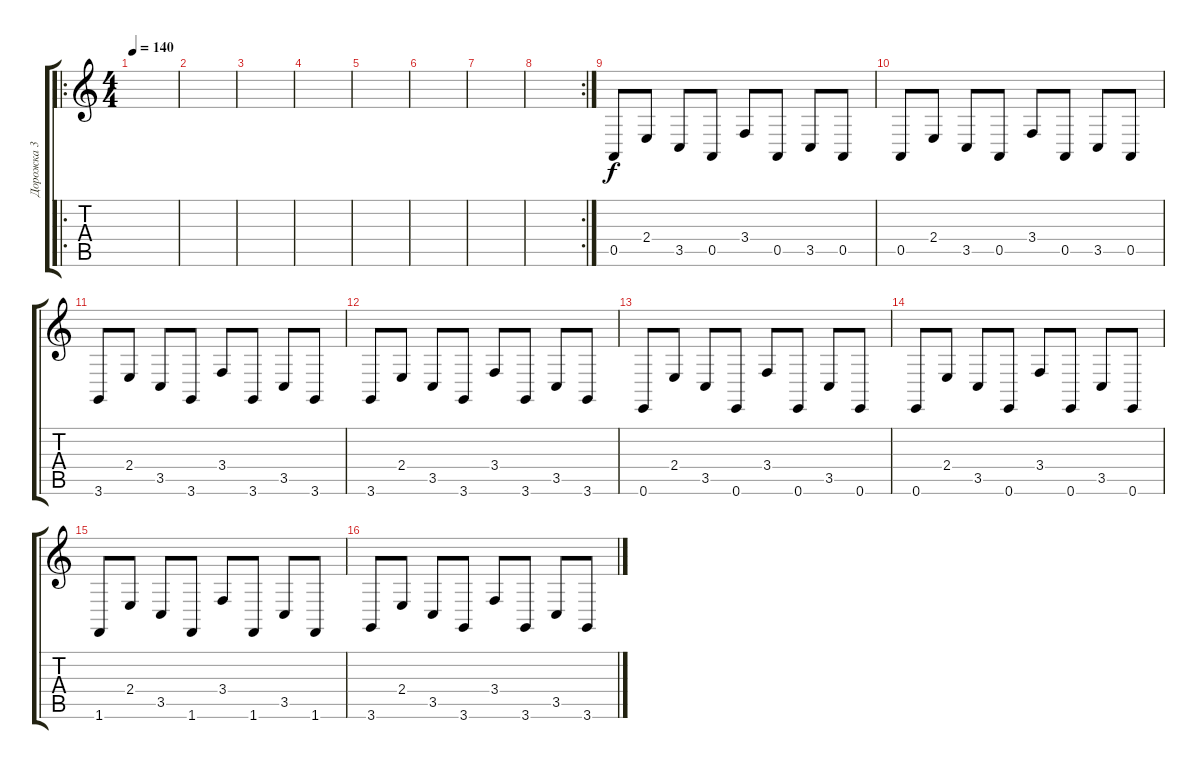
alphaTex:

\track ("Дорожка 3" "Дорожка 3") {instrument honkytonkpiano}
\staff {score tabs}
\tuning (E4 B3 G3 D3 A2 E2) {hide}
\ro
\ts (4 4)
\tempo 140
\clef g2
\ks c
|
|
|
|
|
|
|
\rc 2
|
0.5.8 2.4.8 3.5.8 0.5.8 3.4.8 0.5.8 3.5.8 0.5.8 |
0.5.8 2.4.8 3.5.8 0.5.8 3.4.8 0.5.8 3.5.8 0.5.8 |
3.6.8 2.4.8 3.5.8 3.6.8 3.4.8 3.6.8 3.5.8 3.6.8 |
3.6.8 2.4.8 3.5.8 3.6.8 3.4.8 3.6.8 3.5.8 3.6.8 |
0.6.8 2.4.8 3.5.8 0.6.8 3.4.8 0.6.8 3.5.8 0.6.8 |
0.6.8 2.4.8 3.5.8 0.6.8 3.4.8 0.6.8 3.5.8 0.6.8 |
1.6.8 2.4.8 3.5.8 1.6.8 3.4.8 1.6.8 3.5.8 1.6.8 |
3.6.8 2.4.8 3.5.8 3.6.8 3.4.8 3.6.8 3.5.8 3.6.8
